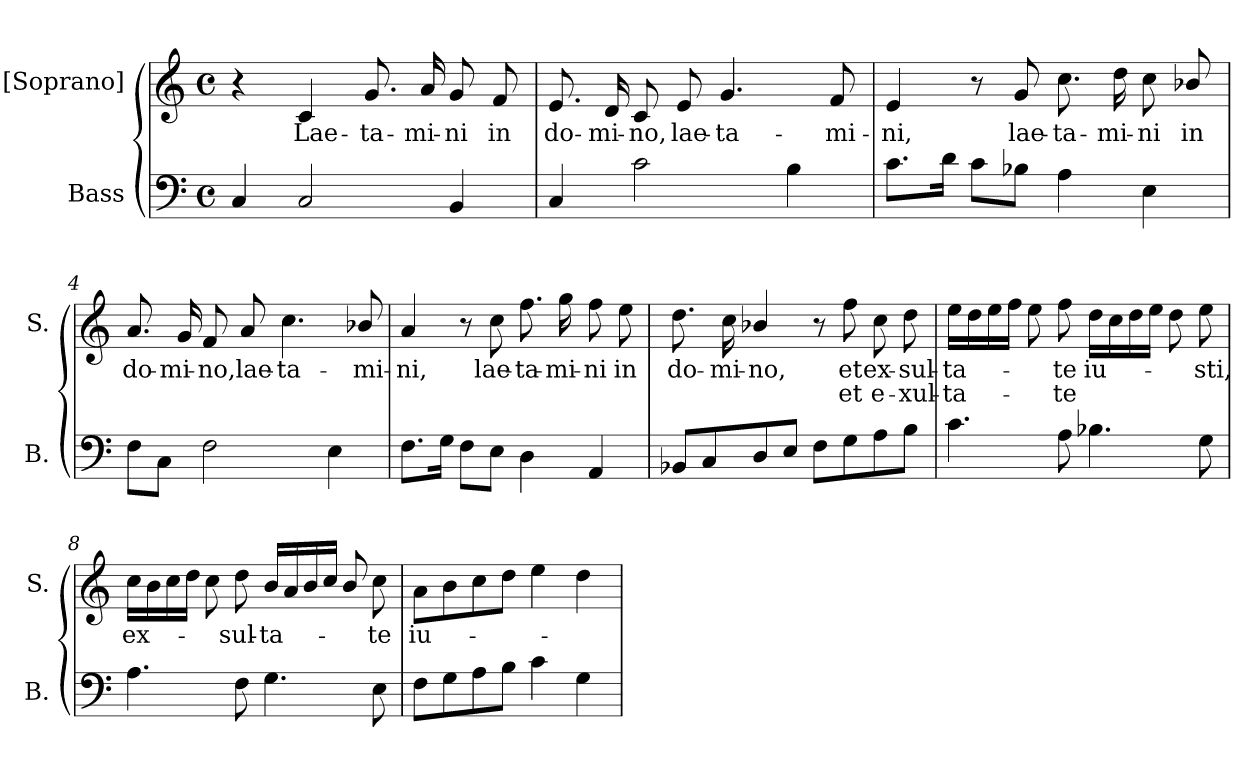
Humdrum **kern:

**kern	**kern	**text	**text
*part2	*part1	*part1	*part1
*staff2	*staff1	*staff1	*staff1
*I"Bass	*I"[Soprano]	*	*
*I'B.	*I'S.	*	*
!!LO:PB:g=z
*clefF4	*clefG2	*	*
*k[]	*k[]	*	*
*C:	*C:	*	*
*M4/4	*M4/4	*	*
*met(c)	*met(c)	*	*
=1	=1	=1	=1
4Ci/	4r	.	.
!	!	!LO:LY:b:color=#000000	!
2Ci/	4ci/	Lae-	.
!	!	!LO:LY:b:color=#000000	!
.	8.gi/	-ta-	.
!	!	!LO:LY:b:color=#000000	!
.	16ai/	-mi-	.
!	!	!LO:LY:b:color=#000000	!
4BBi/	8gi/	-ni	.
!	!	!LO:LY:b:color=#000000	!
.	8fi/	in	.
=2	=2	=2	=2
!	!	!LO:LY:b:color=#000000	!
4Ci/	8.ei/	do-	.
!	!	!LO:LY:b:color=#000000	!
.	16di/	-mi-	.
!	!	!LO:LY:b:color=#000000	!
2ci\	8ci/	-no,	.
!	!	!LO:LY:b:color=#000000	!
.	8ei/	lae-	.
!	!	!LO:LY:b:color=#000000	!
.	4.gi/	-ta-	.
4Bi\	.	.	.
!	!	!LO:LY:b:color=#000000	!
.	8fi/	-mi-	.
=3	=3	=3	=3
!	!	!LO:LY:b:color=#000000	!
8.ci\L	4ei/	-ni,	.
16di\Jk	.	.	.
8ci\L	8r	.	.
!	!	!LO:LY:b:color=#000000	!
8B-Xi\J	8gi/	lae-	.
!	!	!LO:LY:b:color=#000000	!
4Ai\	8.cci\	-ta-	.
!	!	!LO:LY:b:color=#000000	!
.	16ddi\	-mi-	.
!	!	!LO:LY:b:color=#000000	!
4Ei\	8cci\	-ni	.
!	!	!LO:LY:b:color=#000000	!
.	8b-Xi/	in	.
=4	=4	=4	=4
!	!	!LO:LY:b:color=#000000	!
8Fi\L	8.ai/	do-	.
8Ci\J	.	.	.
!	!	!LO:LY:b:color=#000000	!
.	16gi/	-mi-	.
!	!	!LO:LY:b:color=#000000	!
2Fi\	8fi/	-no,	.
!	!	!LO:LY:b:color=#000000	!
.	8ai/	lae-	.
!	!	!LO:LY:b:color=#000000	!
.	4.cci\	-ta-	.
4Ei\	.	.	.
!	!	!LO:LY:b:color=#000000	!
.	8b-i/	-mi-	.
!!LO:LB:g=z
=5	=5	=5	=5
!	!	!LO:LY:b:color=#000000	!
8.Fi\L	4ai/	-ni,	.
16Gi\Jk	.	.	.
8Fi\L	8r	.	.
!	!	!LO:LY:b:color=#000000	!
8Ei\J	8cci\	lae-	.
!	!	!LO:LY:b:color=#000000	!
4Di\	8.ffi\	-ta-	.
!	!	!LO:LY:b:color=#000000	!
.	16ggi\	-mi-	.
!	!	!LO:LY:b:color=#000000	!
4AAi/	8ffi\	-ni	.
!	!	!LO:LY:b:color=#000000	!
.	8eei\	in	.
=6	=6	=6	=6
!	!	!LO:LY:b:color=#000000	!
8BB-Xi/L	8.ddi\	do-	.
8Ci/	.	.	.
!	!	!LO:LY:b:color=#000000	!
.	16cci\	-mi-	.
!	!	!LO:LY:b:color=#000000	!
8Di/	4b-Xi/	-no,	.
8Ei/J	.	.	.
8Fi\L	8r	.	.
!	!	!LO:LY:b:color=#000000	!LO:LY:b:color=#000000
8Gi\	8ffi\	et	et
!	!	!LO:LY:b:color=#000000	!LO:LY:b:color=#000000
8Ai\	8cci\	ex-	e-
!	!	!LO:LY:b:color=#000000	!LO:LY:b:color=#000000
8Bi\J	8ddi\	-sul-	-xul-
=7	=7	=7	=7
!	!	!LO:LY:b:color=#000000	!LO:LY:b:color=#000000
4.ci\	16eei\LL	-ta-	-ta-
.	16ddi\	.	.
.	16eei\	.	.
.	16ffi\JJ	.	.
.	8eei\	.	.
!	!	!LO:LY:b:color=#000000	!LO:LY:b:color=#000000
8Ai\	8ffi\	-te	-te
!	!	!LO:LY:b:color=#000000	!
4.B-Xi\	16ddi\LL	iu-	.
.	16cci\	.	.
.	16ddi\	.	.
.	16eei\JJ	.	.
.	8ddi\	.	.
!	!	!LO:LY:b:color=#000000	!
8Gi\	8eei\	-sti,	.
=8	=8	=8	=8
!	!	!LO:LY:b:color=#000000	!
4.Ai\	16cci\LL	ex-	.
.	16bi\	.	.
.	16cci\	.	.
.	16ddi\JJ	.	.
.	8cci\	.	.
!	!	!LO:LY:b:color=#000000	!
8Fi\	8ddi\	-sul-	.
!	!	!LO:LY:b:color=#000000	!
4.Gi\	16bi/LL	-ta-	.
.	16ai/	.	.
.	16bi/	.	.
.	16cci/JJ	.	.
.	8bi/	.	.
!	!	!LO:LY:b:color=#000000	!
8Ei\	8cci\	-te	.
!!LO:LB:g=z
=9	=9	=9	=9
!	!	!LO:LY:b:color=#000000	!
8Fi\L	8ai\L	iu-	.
8Gi\	8bi\	.	.
8Ai\	8cci\	.	.
8Bi\J	8ddi\J	.	.
4ci\	4eei\	.	.
4Gi\	4ddi\	.	.
=	=	=	=
*-	*-	*-	*-
